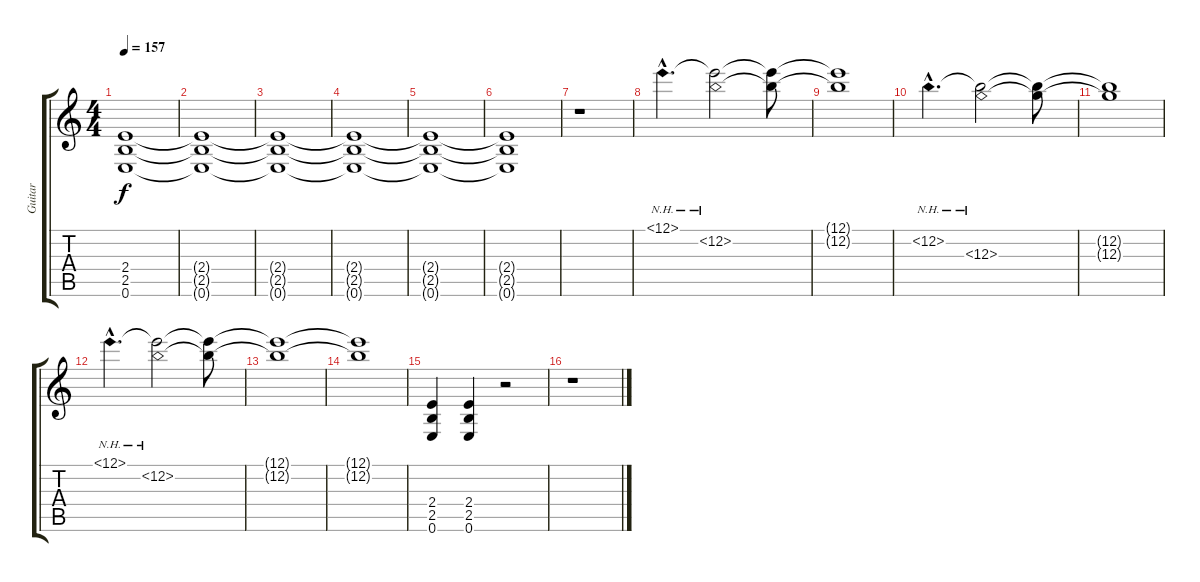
\track ("Guitar" "Guitar") {instrument distortionguitar}
\staff {score tabs}
\tuning (E4 B3 G3 D3 A2 E2) {hide}
\ts (4 4)
\tempo 157
\clef g2
\ks c
(2.4{t} 2.5{t} 0.6{t}).1{dy f} |
(2.4{t} 2.5{t} 0.6{t}).1 |
(2.4{t} 2.5{t} 0.6{t}).1 |
(2.4{t} 2.5{t} 0.6{t}).1 |
(2.4{t} 2.5{t} 0.6{t}).1 |
(2.4{t} 2.5{t} 0.6{t}).1 |
r.1 |
12.1{nh hac}.4{d} (12.1{t} 12.2{nh}).2 (12.1{t} 12.2{t}).8 |
(12.1{t} 12.2{t}).1 |
12.2{nh hac}.4{d} (12.2{t} 12.3{nh}).2 (12.2{t} 12.3{t}).8 |
(12.2{t} 12.3{t}).1 |
12.1{nh hac}.4{d} (12.1{t} 12.2{nh}).2 (12.1{t} 12.2{t}).8 |
(12.1{t} 12.2{t}).1 |
(12.1{t} 12.2{t}).1 |
(2.4 2.5 0.6).4 (2.4 2.5 0.6).4 r.2 |
r.1
